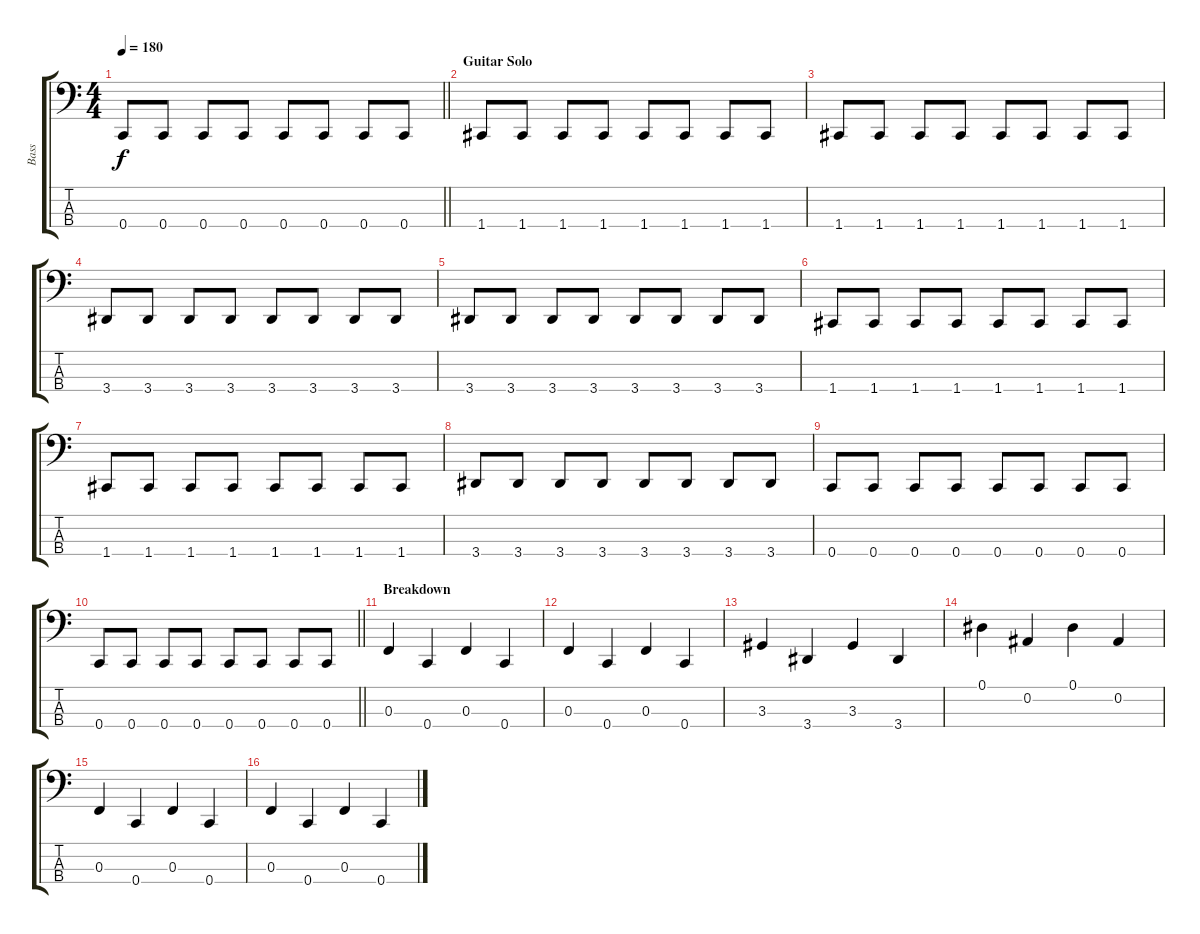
\track ("Bass" "Bass") {instrument electricbasspick}
\staff {score tabs}
\tuning (Eb2 Bb1 F1 C1) {hide}
\ts (4 4)
\tempo 180
\clef f4
\barLineRight lightlight
\ks c
0.4.8{dy f} 0.4.8 0.4.8 0.4.8 0.4.8 0.4.8 0.4.8 0.4.8 |
\section ("" "Guitar Solo")
1.4.8 1.4.8 1.4.8 1.4.8 1.4.8 1.4.8 1.4.8 1.4.8 |
1.4.8 1.4.8 1.4.8 1.4.8 1.4.8 1.4.8 1.4.8 1.4.8 |
3.4.8 3.4.8 3.4.8 3.4.8 3.4.8 3.4.8 3.4.8 3.4.8 |
3.4.8 3.4.8 3.4.8 3.4.8 3.4.8 3.4.8 3.4.8 3.4.8 |
1.4.8 1.4.8 1.4.8 1.4.8 1.4.8 1.4.8 1.4.8 1.4.8 |
1.4.8 1.4.8 1.4.8 1.4.8 1.4.8 1.4.8 1.4.8 1.4.8 |
3.4.8 3.4.8 3.4.8 3.4.8 3.4.8 3.4.8 3.4.8 3.4.8 |
0.4.8 0.4.8 0.4.8 0.4.8 0.4.8 0.4.8 0.4.8 0.4.8 |
\barLineRight lightlight
0.4.8 0.4.8 0.4.8 0.4.8 0.4.8 0.4.8 0.4.8 0.4.8 |
\section ("" "Breakdown")
0.3.4 0.4.4 0.3.4 0.4.4 |
0.3.4 0.4.4 0.3.4 0.4.4 |
3.3.4 3.4.4 3.3.4 3.4.4 |
0.1.4 0.2.4 0.1.4 0.2.4 |
0.3.4 0.4.4 0.3.4 0.4.4 |
0.3.4 0.4.4 0.3.4 0.4.4
